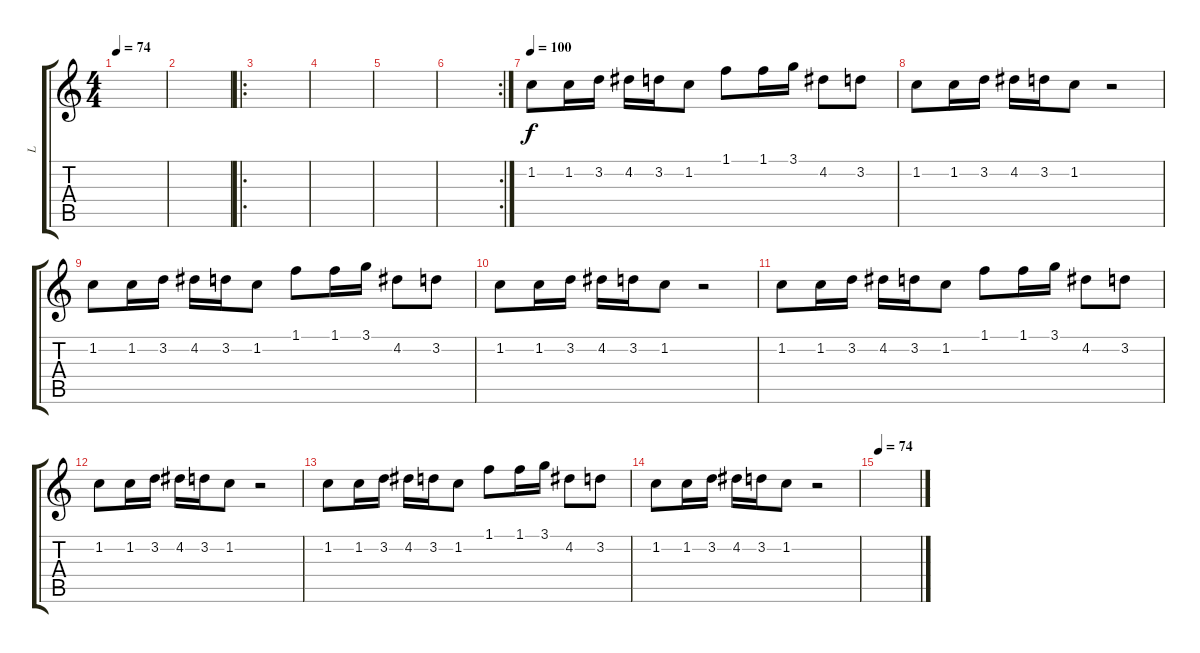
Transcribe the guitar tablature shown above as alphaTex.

\track ("L" "L") {instrument distortionguitar}
\staff {score tabs}
\tuning (E4 B3 G3 D3 A2 E2) {hide}
\ts (4 4)
\tempo 74
\clef g2
\ks c
|
|
\ro
|
|
|
\rc 2
|
\tempo 100
1.2.8 1.2.16 3.2.16 4.2.16 3.2.16 1.2.8 1.1.8 1.1.16 3.1.16 4.2.8 3.2.8 |
1.2.8 1.2.16 3.2.16 4.2.16 3.2.16 1.2.8 r.2 |
1.2.8 1.2.16 3.2.16 4.2.16 3.2.16 1.2.8 1.1.8 1.1.16 3.1.16 4.2.8 3.2.8 |
1.2.8 1.2.16 3.2.16 4.2.16 3.2.16 1.2.8 r.2 |
1.2.8 1.2.16 3.2.16 4.2.16 3.2.16 1.2.8 1.1.8 1.1.16 3.1.16 4.2.8 3.2.8 |
1.2.8 1.2.16 3.2.16 4.2.16 3.2.16 1.2.8 r.2 |
1.2.8 1.2.16 3.2.16 4.2.16 3.2.16 1.2.8 1.1.8 1.1.16 3.1.16 4.2.8 3.2.8 |
1.2.8 1.2.16 3.2.16 4.2.16 3.2.16 1.2.8 r.2 |
\tempo 74
